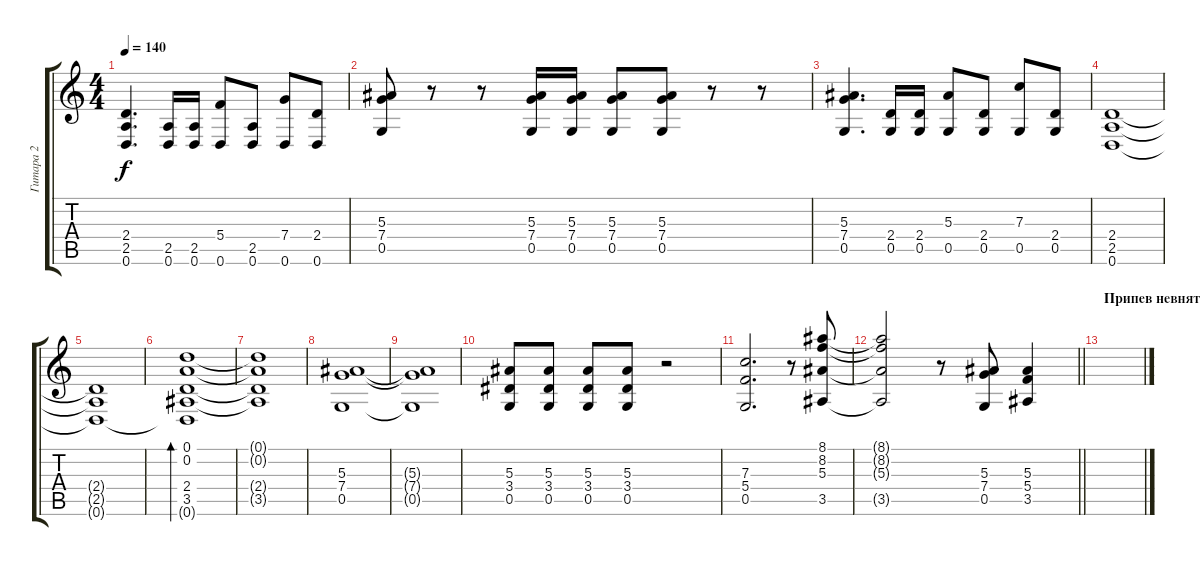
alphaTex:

\track ("Гитара 2" "Гитара 2") {instrument distortionguitar}
\staff {score tabs}
\tuning (D4 A3 F3 C3 G2 D2) {hide}
\ts (4 4)
\tempo 140
\clef g2
\ks c
(2.4 2.5 0.6).4{d dy f} (2.5 0.6).16 (2.5 0.6).16 (5.4 0.6).8 (2.5 0.6).8 (7.4 0.6).8 (2.4 0.6).8 |
(5.3 7.4 0.5).8 r.8 r.8 (5.3 7.4 0.5).16 (5.3 7.4 0.5).16 (5.3 7.4 0.5).8 (5.3 7.4 0.5).8 r.8 r.8 |
(5.3 7.4 0.5).4{d} (2.4 0.5).16 (2.4 0.5).16 (5.3 0.5).8 (2.4 0.5).8 (7.3 0.5).8 (2.4 0.5).8 |
(2.4 2.5 0.6).1 |
(2.4{t} 2.5{t} 0.6{t}).1 |
(0.1 0.2 2.4 3.5 0.6{t}).1{bd 60} |
(0.1{t} 0.2{t} 2.4{t} 3.5{t}).1 |
(5.3 7.4 0.5).1 |
(5.3{t} 7.4{t} 0.5{t}).1 |
(5.3 3.4 0.5).8 (5.3 3.4 0.5).8 (5.3 3.4 0.5).8 (5.3 3.4 0.5).8 r.2 |
(7.3 5.4 0.5).2{d} r.8 (8.1 8.2 5.3 3.5).8 |
\barLineRight lightlight
(8.1{t} 8.2{t} 5.3{t} 3.5{t}).2 r.8 (5.3 7.4 0.5).8 (5.3 5.4 3.5).4 |
\section ("" "Припев невнятным голосом")
